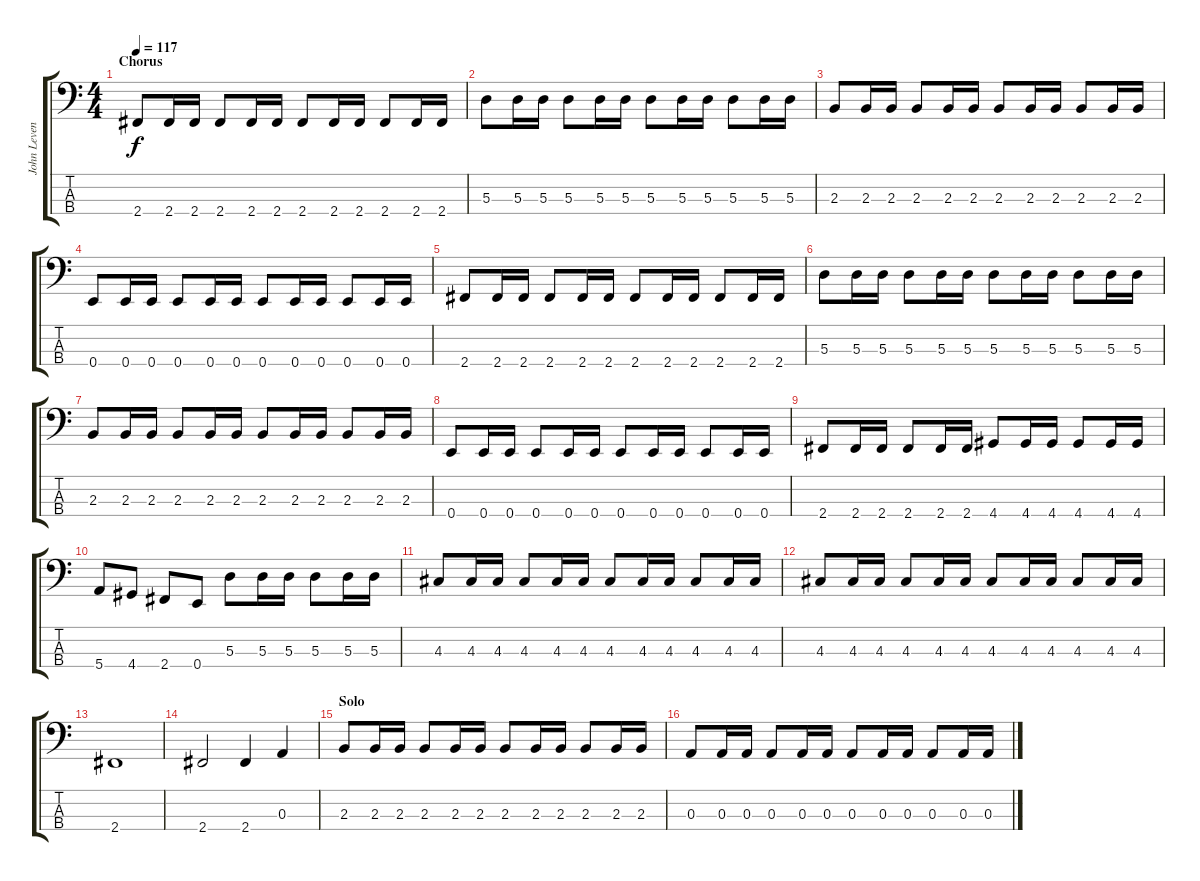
\track ("John Leven (Bass)" "John Leven") {instrument electricbasspick}
\staff {score tabs}
\tuning (G2 D2 A1 E1) {hide}
\ts (4 4)
\section ("" "Chorus")
\tempo 117
\clef f4
\ks c
2.4.8{dy f} 2.4.16 2.4.16 2.4.8 2.4.16 2.4.16 2.4.8 2.4.16 2.4.16 2.4.8 2.4.16 2.4.16 |
5.3.8 5.3.16 5.3.16 5.3.8 5.3.16 5.3.16 5.3.8 5.3.16 5.3.16 5.3.8 5.3.16 5.3.16 |
2.3.8 2.3.16 2.3.16 2.3.8 2.3.16 2.3.16 2.3.8 2.3.16 2.3.16 2.3.8 2.3.16 2.3.16 |
0.4.8 0.4.16 0.4.16 0.4.8 0.4.16 0.4.16 0.4.8 0.4.16 0.4.16 0.4.8 0.4.16 0.4.16 |
2.4.8 2.4.16 2.4.16 2.4.8 2.4.16 2.4.16 2.4.8 2.4.16 2.4.16 2.4.8 2.4.16 2.4.16 |
5.3.8 5.3.16 5.3.16 5.3.8 5.3.16 5.3.16 5.3.8 5.3.16 5.3.16 5.3.8 5.3.16 5.3.16 |
2.3.8 2.3.16 2.3.16 2.3.8 2.3.16 2.3.16 2.3.8 2.3.16 2.3.16 2.3.8 2.3.16 2.3.16 |
0.4.8 0.4.16 0.4.16 0.4.8 0.4.16 0.4.16 0.4.8 0.4.16 0.4.16 0.4.8 0.4.16 0.4.16 |
2.4.8 2.4.16 2.4.16 2.4.8 2.4.16 2.4.16 4.4.8 4.4.16 4.4.16 4.4.8 4.4.16 4.4.16 |
5.4.8 4.4.8 2.4.8 0.4.8 5.3.8 5.3.16 5.3.16 5.3.8 5.3.16 5.3.16 |
4.3.8 4.3.16 4.3.16 4.3.8 4.3.16 4.3.16 4.3.8 4.3.16 4.3.16 4.3.8 4.3.16 4.3.16 |
4.3.8 4.3.16 4.3.16 4.3.8 4.3.16 4.3.16 4.3.8 4.3.16 4.3.16 4.3.8 4.3.16 4.3.16 |
2.4.1 |
2.4.2 2.4.4 0.3.4 |
\section ("" "Solo")
2.3.8 2.3.16 2.3.16 2.3.8 2.3.16 2.3.16 2.3.8 2.3.16 2.3.16 2.3.8 2.3.16 2.3.16 |
0.3.8 0.3.16 0.3.16 0.3.8 0.3.16 0.3.16 0.3.8 0.3.16 0.3.16 0.3.8 0.3.16 0.3.16
